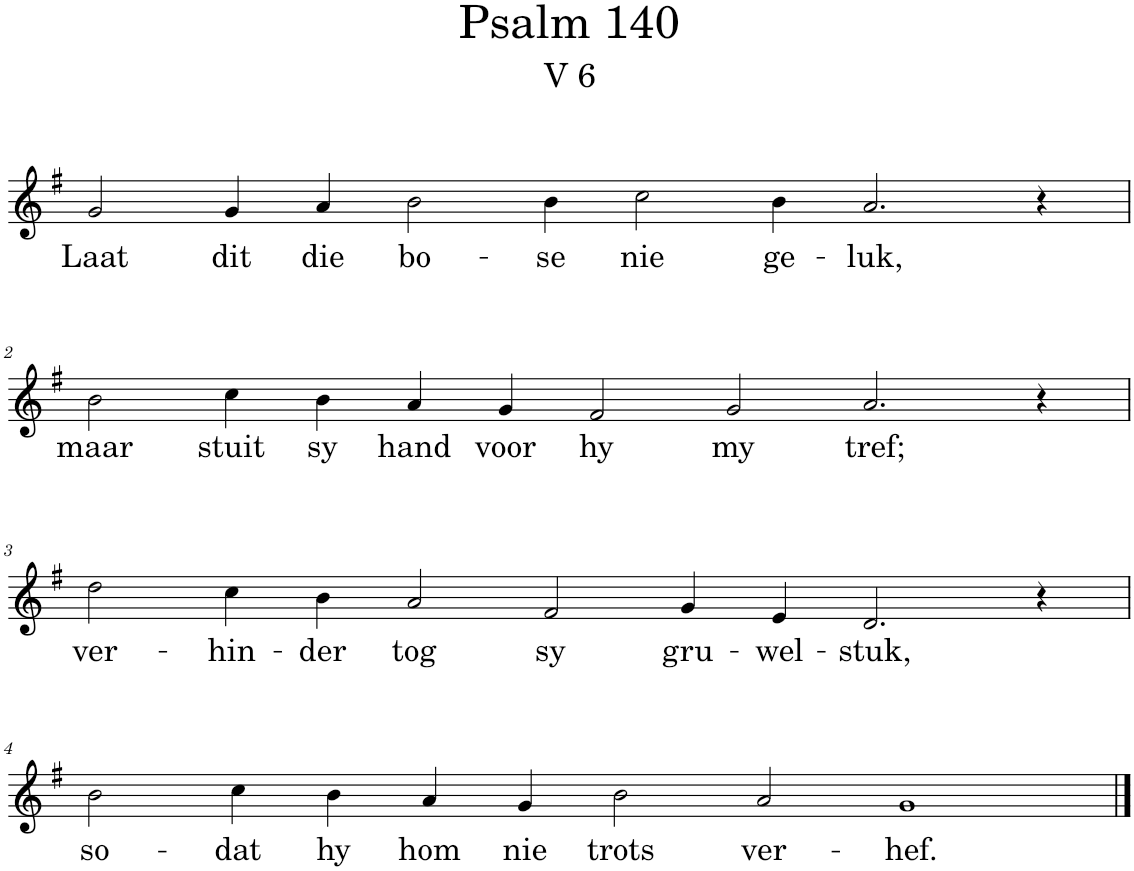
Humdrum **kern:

**kern	**text
*part1	*part1
*staff1	*staff1
*I"Pipe Organ	*
*I'Org.	*
*clefG2	*
*k[f#]	*
*M14/4	*
=1	=1
!	!LO:LY:b
2g/	Laat
!	!LO:LY:b
4g/	dit
!	!LO:LY:b
4a/	die
!	!LO:LY:b
2b\	bo-
!	!LO:LY:b
4b\	-se
!	!LO:LY:b
2cc\	nie
!	!LO:LY:b
4b\	ge-
!	!LO:LY:b
2.a/	-luk,
4r	.
!!LO:LB:g=z
=2	=2
*M14/4	*
!	!LO:LY:b
2b\	maar
!	!LO:LY:b
4cc\	stuit
!	!LO:LY:b
4b\	sy
!	!LO:LY:b
4a/	hand
!	!LO:LY:b
4g/	voor
!	!LO:LY:b
2f#/	hy
!	!LO:LY:b
2g/	my
!	!LO:LY:b
2.a/	tref;
4r	.
!!LO:LB:g=z
=3	=3
*M14/4	*
!	!LO:LY:b
2dd\	ver-
!	!LO:LY:b
4cc\	-hin-
!	!LO:LY:b
4b\	-der
!	!LO:LY:b
2a/	tog
!	!LO:LY:b
2f#/	sy
!	!LO:LY:b
4g/	gru-
!	!LO:LY:b
4e/	-wel-
!	!LO:LY:b
2.d/	-stuk,
4r	.
!!LO:LB:g=z
=4	=4
*M14/4	*
!	!LO:LY:b
2b\	so-
!	!LO:LY:b
4cc\	-dat
!	!LO:LY:b
4b\	hy
!	!LO:LY:b
4a/	hom
!	!LO:LY:b
4g/	nie
!	!LO:LY:b
2b\	trots
!	!LO:LY:b
2a/	ver-
!	!LO:LY:b
1g	-hef.
==	==
*-	*-
